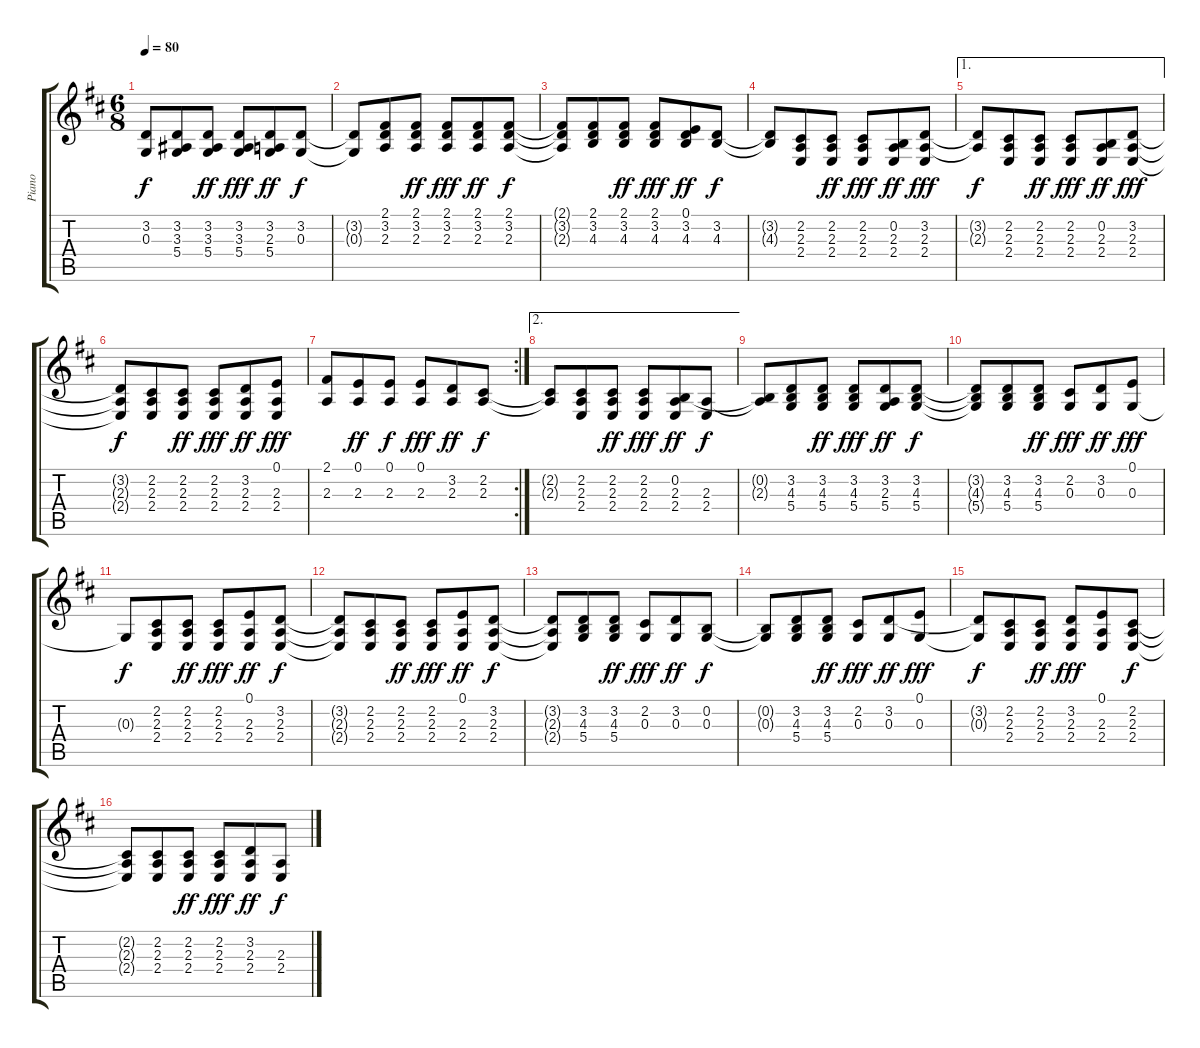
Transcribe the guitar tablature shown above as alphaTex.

\track ("Piano" "Piano") {instrument brightacousticpiano}
\staff {score tabs}
\tuning (E4 B3 G3 D3 A2 E2) {hide}
\ts (6 8)
\tempo 80
\clef g2
\ks d
(3.2{t} 0.3{t}).8{dy f} (3.2 3.3 5.4).8 (3.2 3.3 5.4).8{dy ff} (3.2 3.3 5.4).8{dy fff} (3.2 2.3 5.4).8{dy ff} (3.2 0.3).8{dy f} |
(3.2{t} 0.3{t}).8 (2.1 3.2 2.3).8 (2.1 3.2 2.3).8{dy ff} (2.1 3.2 2.3).8{dy fff} (2.1 3.2 2.3).8{dy ff} (2.1 3.2 2.3).8{dy f} |
(2.1{t} 3.2{t} 2.3{t}).8 (2.1 3.2 4.3).8 (2.1 3.2 4.3).8{dy ff} (2.1 3.2 4.3).8{dy fff} (0.1 3.2 4.3).8{dy ff} (3.2 4.3).8{dy f} |
(3.2{t} 4.3{t}).8 (2.2 2.3 2.4).8 (2.2 2.3 2.4).8{dy ff} (2.2 2.3 2.4).8{dy fff} (0.2 2.3 2.4).8{dy ff} (3.2 2.3 2.4).8{dy fff} |
\ae 1
(3.2{t} 2.3{t}).8{dy f} (2.2 2.3 2.4).8 (2.2 2.3 2.4).8{dy ff} (2.2 2.3 2.4).8{dy fff} (0.2 2.3 2.4).8{dy ff} (3.2 2.3 2.4).8{dy fff} |
(3.2{t} 2.3{t} 2.4{t}).8{dy f} (2.2 2.3 2.4).8 (2.2 2.3 2.4).8{dy ff} (2.2 2.3 2.4).8{dy fff} (3.2 2.3 2.4).8{dy ff} (0.1 2.3 2.4).8{dy fff} |
\rc 2
(2.1 2.3).8 (0.1 2.3).8{dy ff} (0.1 2.3).8{dy f} (0.1 2.3).8{dy fff} (3.2 2.3).8{dy ff} (2.2 2.3).8{dy f} |
\ae 2
(2.2{t} 2.3{t}).8 (2.2 2.3 2.4).8 (2.2 2.3 2.4).8{dy ff} (2.2 2.3 2.4).8{dy fff} (0.2 2.3 2.4).8{dy ff} (2.3 2.4).8{dy f} |
(0.2{t} 2.3{t}).8 (3.2 4.3 5.4).8 (3.2 4.3 5.4).8{dy ff} (3.2 4.3 5.4).8{dy fff} (3.2 2.3 5.4).8{dy ff} (3.2 4.3 5.4).8{dy f} |
(3.2{t} 4.3{t} 5.4{t}).8 (3.2 4.3 5.4).8 (3.2 4.3 5.4).8{dy ff} (2.2 0.3).8{dy fff} (3.2 0.3).8{dy ff} (0.1 0.3).8{dy fff} |
0.3{t}.8{dy f} (2.2 2.3 2.4).8 (2.2 2.3 2.4).8{dy ff} (2.2 2.3 2.4).8{dy fff} (0.1 2.3 2.4).8{dy ff} (3.2 2.3 2.4).8{dy f} |
(3.2{t} 2.3{t} 2.4{t}).8 (2.2 2.3 2.4).8 (2.2 2.3 2.4).8{dy ff} (2.2 2.3 2.4).8{dy fff} (0.1 2.3 2.4).8{dy ff} (3.2 2.3 2.4).8{dy f} |
(3.2{t} 2.3{t} 2.4{t}).8 (3.2 4.3 5.4).8 (3.2 4.3 5.4).8{dy ff} (2.2 0.3).8{dy fff} (3.2 0.3).8{dy ff} (0.2 0.3).8{dy f} |
(0.2{t} 0.3{t}).8 (3.2 4.3 5.4).8 (3.2 4.3 5.4).8{dy ff} (2.2 0.3).8{dy fff} (3.2 0.3).8{dy ff} (0.1 0.3).8{dy fff} |
(3.2{t} 0.3{t}).8{dy f} (2.2 2.3 2.4).8 (2.2 2.3 2.4).8{dy ff} (3.2 2.3 2.4).8{dy fff} (0.1 2.3 2.4).8 (2.2 2.3 2.4).8{dy f} |
(2.2{t} 2.3{t} 2.4{t}).8 (2.2 2.3 2.4).8 (2.2 2.3 2.4).8{dy ff} (2.2 2.3 2.4).8{dy fff} (3.2 2.3 2.4).8{dy ff} (2.3 2.4).8{dy f}
